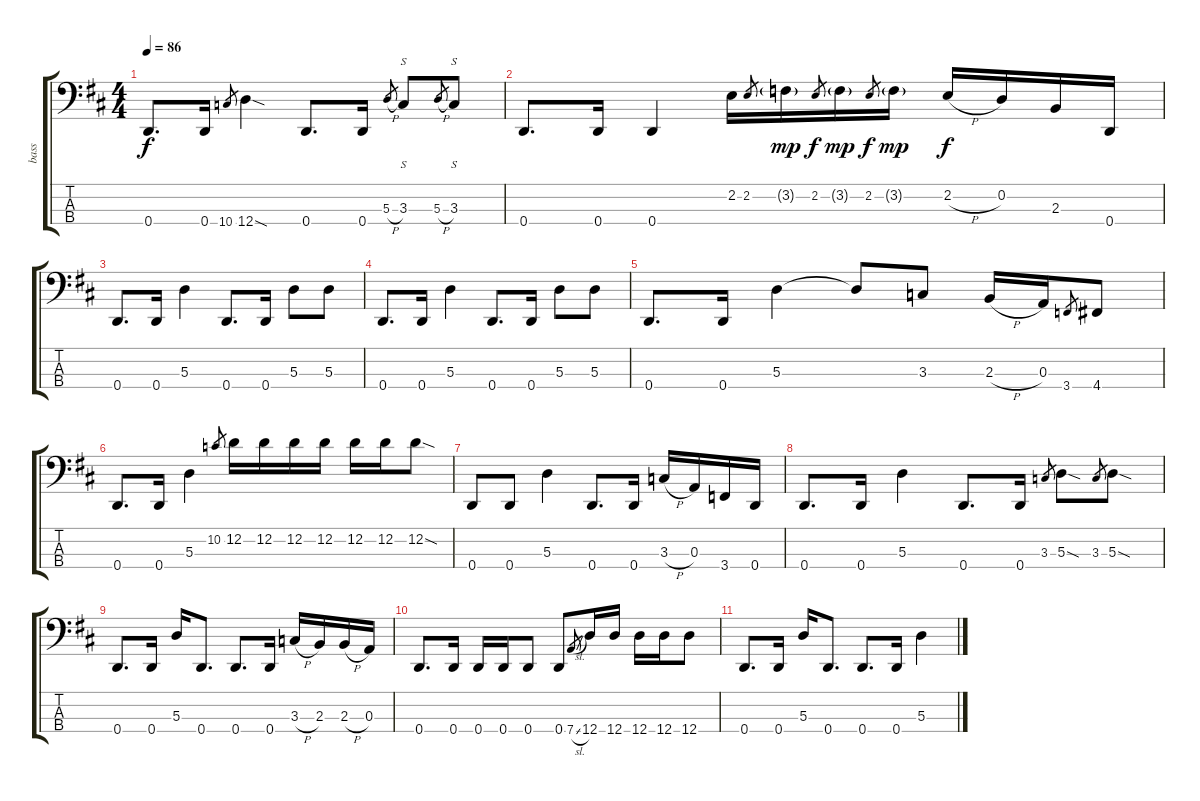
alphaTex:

\track ("bass" "bass") {instrument electricbassfinger}
\staff {score tabs}
\tuning (G2 D2 A1 D1) {hide}
\ts (4 4)
\tempo 86
\clef f4
\ks d
0.4.8{d dy f} 0.4.16 10.4.8{gr} 12.4{sod}.4 0.4.8{d} 0.4.16 5.3{h}.8{gr} 3.3.8{s} 5.3{h}.8{gr} 3.3.8{s} |
0.4.8{d} 0.4.16 0.4.4 2.2.16 2.2.8{gr} 3.2{g}.16{dy mp} 2.2.8{gr dy f} 3.2{g}.16{dy mp} 2.2.8{gr dy f} 3.2{g}.16{dy mp} 2.2{h}.16{dy f} 0.2.16 2.3.16 0.4.16 |
0.4.8{d} 0.4.16 5.3.4 0.4.8{d} 0.4.16 5.3.8 5.3.8 |
0.4.8{d} 0.4.16 5.3.4 0.4.8{d} 0.4.16 5.3.8 5.3.8 |
0.4.8{d} 0.4.16 5.3.4 5.3{t}.8 3.3.8 2.3{h}.16 0.3.16 3.4.8{gr} 4.4.8 |
0.4.8{d} 0.4.16 5.3.4 10.2.8{gr} 12.2.16 12.2.16 12.2.16 12.2.16 12.2.16 12.2.16 12.2{sod}.8 |
0.4.8 0.4.8 5.3.4 0.4.8{d} 0.4.16 3.3{h}.16 0.3.16 3.4.16 0.4.16 |
0.4.8{d} 0.4.16 5.3.4 0.4.8{d} 0.4.16 3.3.8{gr} 5.3{sod}.8 3.3.8{gr} 5.3{sod}.8 |
0.4.8{d} 0.4.16 5.3.16 0.4.8{d} 0.4.8{d} 0.4.16 3.3{h}.16 2.3.16 2.3{h}.16 0.3.16 |
0.4.8{d} 0.4.16 0.4.16 0.4.16 0.4.8 0.4.8 7.4{sl}.8{gr} 12.4.16 12.4.16 12.4.16 12.4.16 12.4.8 |
0.4.8{d} 0.4.16 5.3.16 0.4.8{d} 0.4.8{d} 0.4.16 5.3.4
